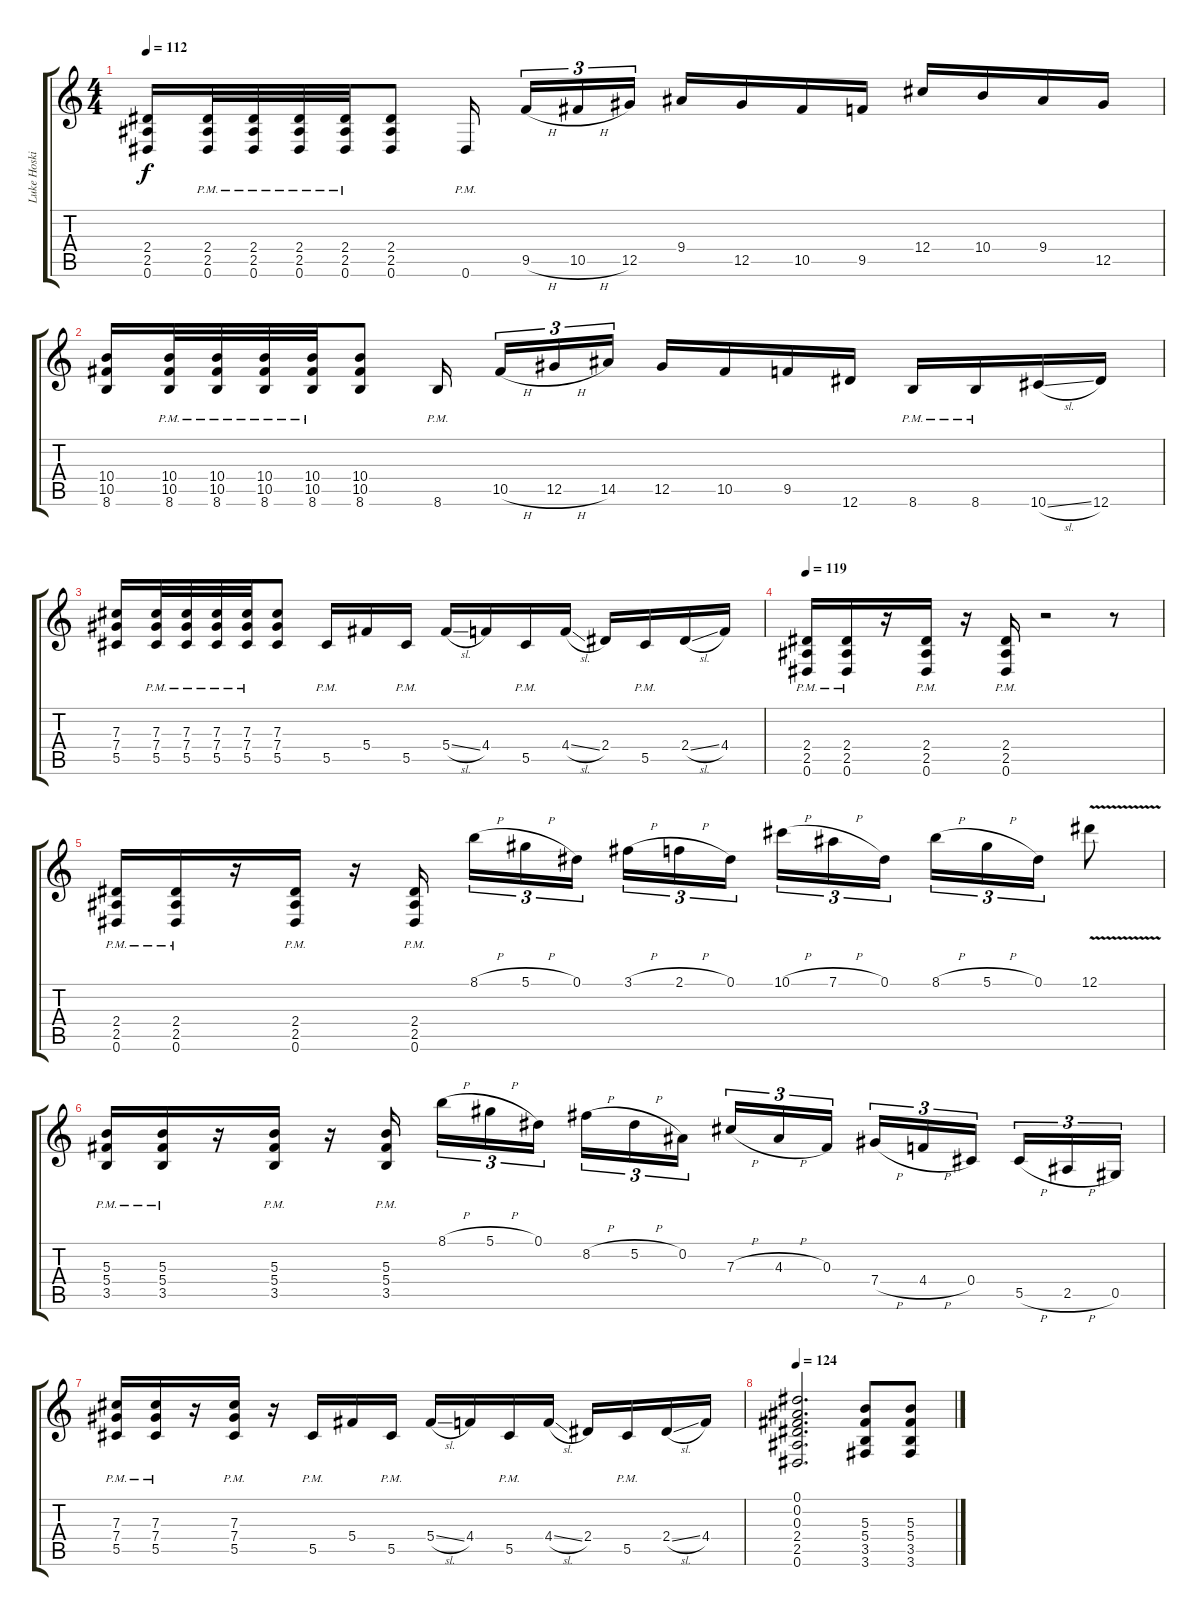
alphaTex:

\track ("Luke Hoskin" "Luke Hoski") {instrument overdrivenguitar}
\staff {score tabs}
\tuning (Eb4 Bb3 Gb3 Db3 Ab2 Eb2) {hide}
\ts (4 4)
\tempo 112
\clef g2
\ks c
(2.4 2.5 0.6).16{dy f} (2.4{pm} 2.5{pm} 0.6{pm}).32 (2.4{pm} 2.5{pm} 0.6{pm}).32 (2.4{pm} 2.5{pm} 0.6{pm}).32 (2.4{pm} 2.5{pm} 0.6{pm}).32 (2.4 2.5 0.6).8 0.6{pm}.16{beam splitsecondary} 9.5{h}.16{tu (3 2)} 10.5{h}.16{tu (3 2)} 12.5.16{tu (3 2)} 9.4.16 12.5.16 10.5.16 9.5.16 12.4.16 10.4.16 9.4.16 12.5.16 |
(10.4 10.5 8.6).16 (10.4{pm} 10.5{pm} 8.6{pm}).32 (10.4{pm} 10.5{pm} 8.6{pm}).32 (10.4{pm} 10.5{pm} 8.6{pm}).32 (10.4{pm} 10.5{pm} 8.6{pm}).32 (10.4 10.5 8.6).8 8.6{pm}.16{beam splitsecondary} 10.5{h}.16{tu (3 2)} 12.5{h}.16{tu (3 2)} 14.5.16{tu (3 2)} 12.5.16 10.5.16 9.5.16 12.6.16 8.6{pm}.16 8.6{pm}.16 10.6{sl}.16 12.6.16 |
(7.3 7.4 5.5).16 (7.3{pm} 7.4{pm} 5.5{pm}).32 (7.3{pm} 7.4{pm} 5.5{pm}).32 (7.3{pm} 7.4{pm} 5.5{pm}).32 (7.3{pm} 7.4{pm} 5.5{pm}).32 (7.3 7.4 5.5).8 5.5{pm}.16 5.4.16 5.5{pm}.16 5.4{sl}.16 4.4.16 5.5{pm}.16 4.4{sl}.16 2.4.16 5.5{pm}.16 2.4{sl}.16 4.4.16 |
\tempo 119
(2.4{pm} 2.5{pm} 0.6{pm}).16 (2.4{pm} 2.5{pm} 0.6{pm}).16 r.16 (2.4{pm} 2.5{pm} 0.6{pm}).16 r.16 (2.4{pm} 2.5{pm} 0.6{pm}).16 r.2 r.8 |
(2.4{pm} 2.5{pm} 0.6{pm}).16 (2.4{pm} 2.5{pm} 0.6{pm}).16 r.16 (2.4{pm} 2.5{pm} 0.6{pm}).16 r.16 (2.4{pm} 2.5{pm} 0.6{pm}).16{beam splitsecondary} 8.1{h}.16{tu (3 2)} 5.1{h}.16{tu (3 2)} 0.1.16{tu (3 2)} 3.1{h}.16{tu (3 2)} 2.1{h}.16{tu (3 2)} 0.1.16{tu (3 2) beam splitsecondary} 10.1{h}.16{tu (3 2)} 7.1{h}.16{tu (3 2)} 0.1.16{tu (3 2)} 8.1{h}.16{tu (3 2)} 5.1{h}.16{tu (3 2)} 0.1.16{tu (3 2)} 12.1{v}.8 |
(5.3{pm} 5.4{pm} 3.5{pm}).16 (5.3{pm} 5.4{pm} 3.5{pm}).16 r.16 (5.3{pm} 5.4{pm} 3.5{pm}).16 r.16 (5.3{pm} 5.4{pm} 3.5{pm}).16{beam splitsecondary} 8.1{h}.16{tu (3 2)} 5.1{h}.16{tu (3 2)} 0.1.16{tu (3 2)} 8.2{h}.16{tu (3 2)} 5.2{h}.16{tu (3 2)} 0.2.16{tu (3 2) beam splitsecondary} 7.3{h}.16{tu (3 2)} 4.3{h}.16{tu (3 2)} 0.3.16{tu (3 2)} 7.4{h}.16{tu (3 2)} 4.4{h}.16{tu (3 2)} 0.4.16{tu (3 2) beam splitsecondary} 5.5{h}.16{tu (3 2)} 2.5{h}.16{tu (3 2)} 0.5.16{tu (3 2)} |
(7.3{pm} 7.4{pm} 5.5{pm}).16 (7.3{pm} 7.4{pm} 5.5{pm}).16 r.16 (7.3{pm} 7.4{pm} 5.5{pm}).16 r.16 5.5{pm}.16 5.4.16 5.5{pm}.16 5.4{sl}.16 4.4.16 5.5{pm}.16 4.4{sl}.16 2.4.16 5.5{pm}.16 2.4{sl}.16 4.4.16 |
\tempo 124
(0.1 0.2 0.3 2.4 2.5 0.6).2{d} (5.3 5.4 3.5 3.6).8 (5.3 5.4 3.5 3.6).8
